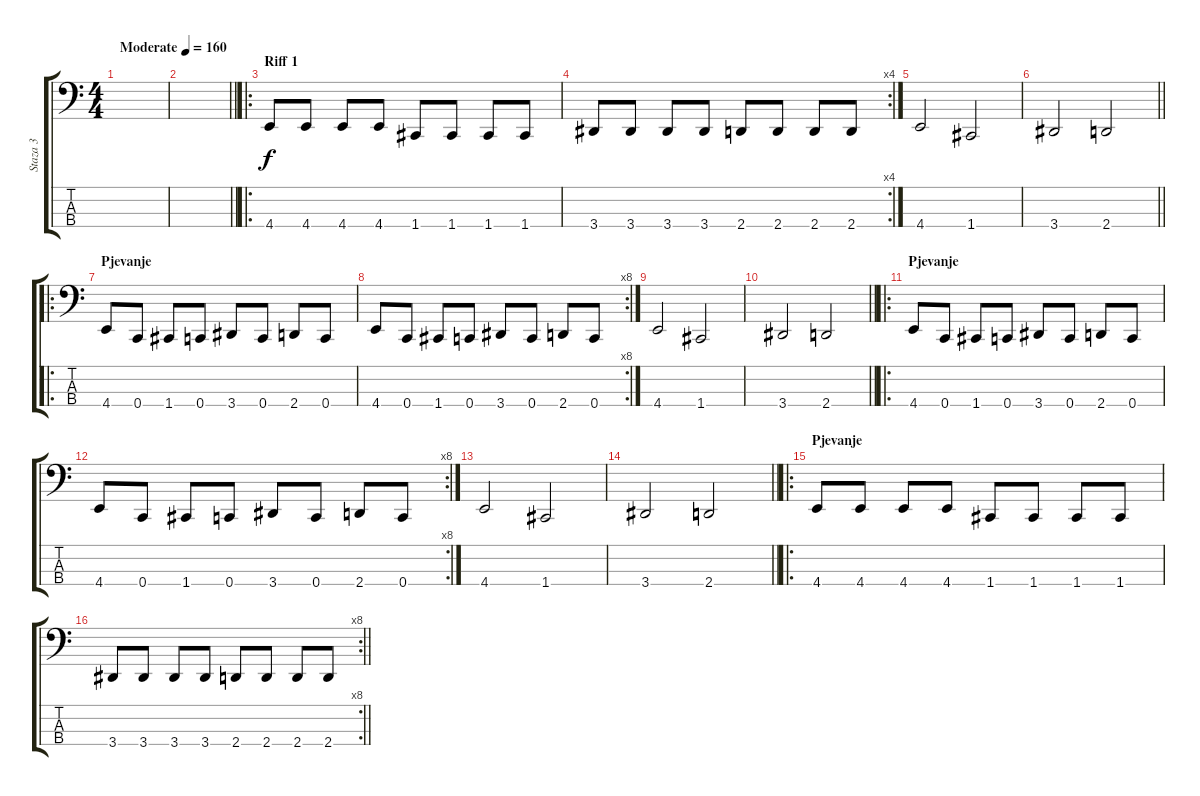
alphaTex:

\track ("Staza 3" "Staza 3") {instrument electricbasspick}
\staff {score tabs}
\tuning (F2 C2 G1 C1) {hide}
\ts (4 4)
\tempo (160 "Moderate")
\clef f4
\ks c
|
\barLineRight lightlight
|
\ro
\section ("" "Riff 1")
4.4.8 4.4.8 4.4.8 4.4.8 1.4.8 1.4.8 1.4.8 1.4.8 |
\rc 4
3.4.8 3.4.8 3.4.8 3.4.8 2.4.8 2.4.8 2.4.8 2.4.8 |
4.4.2 1.4.2 |
\barLineRight lightlight
3.4.2 2.4.2 |
\ro
\section ("" "Pjevanje")
4.4.8 0.4.8 1.4.8 0.4.8 3.4.8 0.4.8 2.4.8 0.4.8 |
\rc 8
4.4.8 0.4.8 1.4.8 0.4.8 3.4.8 0.4.8 2.4.8 0.4.8 |
4.4.2 1.4.2 |
\barLineRight lightlight
3.4.2 2.4.2 |
\ro
\section ("" "Pjevanje")
4.4.8 0.4.8 1.4.8 0.4.8 3.4.8 0.4.8 2.4.8 0.4.8 |
\rc 8
4.4.8 0.4.8 1.4.8 0.4.8 3.4.8 0.4.8 2.4.8 0.4.8 |
4.4.2 1.4.2 |
\barLineRight lightlight
3.4.2 2.4.2 |
\ro
\section ("" "Pjevanje")
4.4.8 4.4.8 4.4.8 4.4.8 1.4.8 1.4.8 1.4.8 1.4.8 |
\rc 8
\barLineRight lightlight
3.4.8 3.4.8 3.4.8 3.4.8 2.4.8 2.4.8 2.4.8 2.4.8
